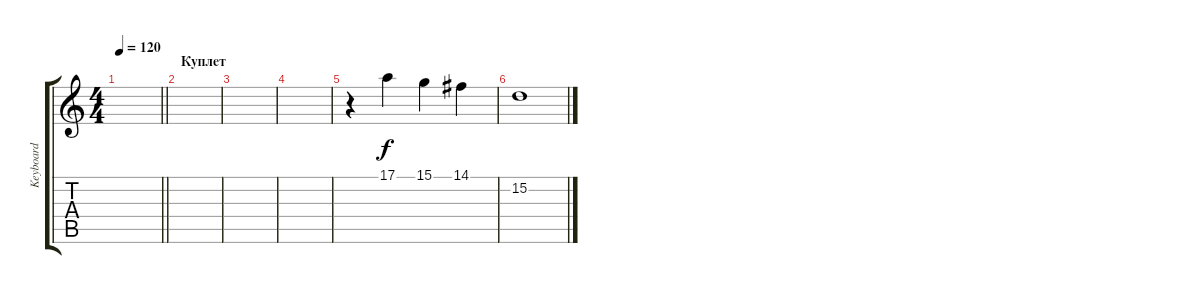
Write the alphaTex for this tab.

\track ("Keyboard" "Keyboard") {instrument tremolostrings}
\staff {score tabs}
\tuning (E4 B3 G3 D3 A2 E2) {hide}
\ts (4 4)
\tempo 120
\clef g2
\barLineRight lightlight
\ks c
|
\section ("" "Куплет")
|
|
|
r.4 17.1.4 15.1.4 14.1.4 |
15.2.1
